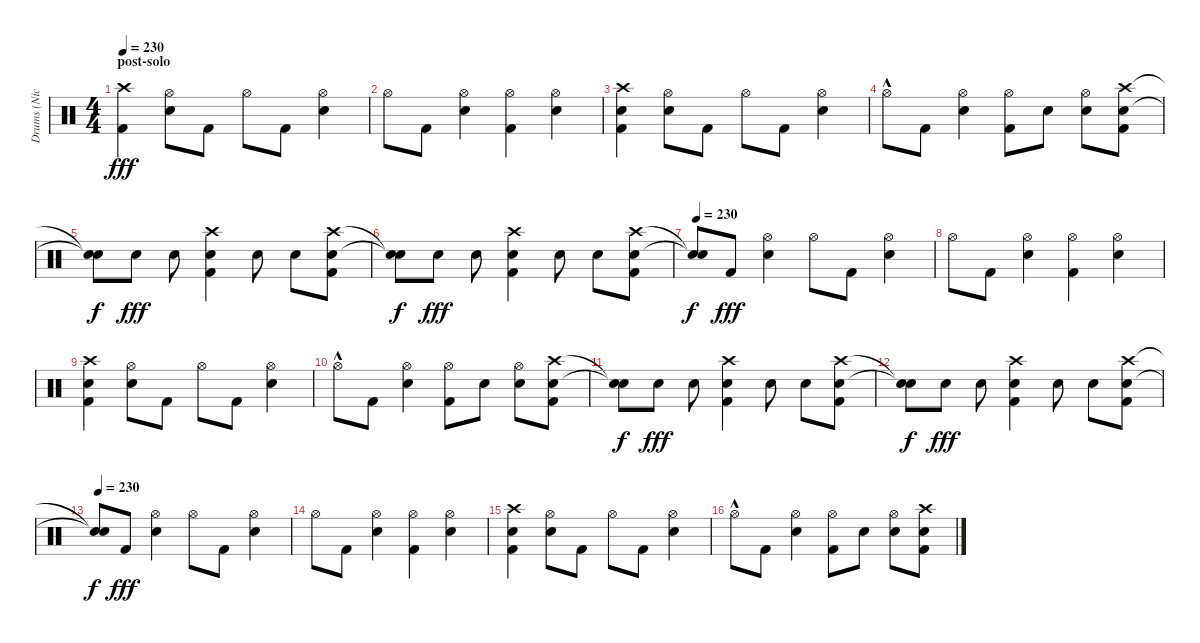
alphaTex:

\track ("Drums (Nicko)" "Drums (Nic") {instrument percussion}
\staff {score}
\articulation defaults
\ts (4 4)
\section ("" "post-solo")
\tempo 230
\clef neutral
\ks c
("Crash high (hit)" "Kick (hit) 2").4{dy fff} ("Hi-Hat (open)" "Electric Snare (hit)").8 "Kick (hit) 2".8 "Hi-Hat (open)".8 "Kick (hit) 2".8 ("Hi-Hat (open)" "Electric Snare (hit)").4 |
"Hi-Hat (open)".8 "Kick (hit) 2".8 ("Hi-Hat (open)" "Electric Snare (hit)").4 ("Hi-Hat (open)" "Kick (hit) 2").4 ("Hi-Hat (open)" "Electric Snare (hit)").4 |
("Crash high (hit)" "Electric Snare (hit)" "Kick (hit) 2").4 ("Hi-Hat (open)" "Electric Snare (hit)").8 "Kick (hit) 2".8 "Hi-Hat (open)".8 "Kick (hit) 2".8 ("Hi-Hat (open)" "Electric Snare (hit)").4 |
"Hi-Hat (open)"{hac}.8 "Kick (hit) 2".8 ("Hi-Hat (open)" "Electric Snare (hit)").4 ("Hi-Hat (open)" "Kick (hit) 2").8 "Electric Snare (hit)".8 ("Hi-Hat (open)" "Electric Snare (hit)").8 ("Crash high (hit)" "Electric Snare (hit)" "Kick (hit) 2").8 |
("Snare (hit)"{t} "Snare (hit)"{t}).8{dy f} "Electric Snare (hit)".8{dy fff} "Electric Snare (hit)".8 ("Crash high (hit)" "Electric Snare (hit)" "Kick (hit) 2").4 "Electric Snare (hit)".8 "Electric Snare (hit)".8 ("Crash high (hit)" "Electric Snare (hit)" "Kick (hit) 2").8 |
("Snare (hit)"{t} "Snare (hit)"{t}).8{dy f} "Electric Snare (hit)".8{dy fff} "Electric Snare (hit)".8 ("Crash high (hit)" "Electric Snare (hit)" "Kick (hit) 2").4 "Electric Snare (hit)".8 "Electric Snare (hit)".8 ("Crash high (hit)" "Electric Snare (hit)" "Kick (hit) 2").8 |
\tempo 230
("Snare (hit)"{t} "Snare (hit)"{t}).8{dy f} "Kick (hit) 2".8{dy fff} ("Hi-Hat (open)" "Electric Snare (hit)").4 "Hi-Hat (open)".8 "Kick (hit) 2".8 ("Hi-Hat (open)" "Electric Snare (hit)").4 |
"Hi-Hat (open)".8 "Kick (hit) 2".8 ("Hi-Hat (open)" "Electric Snare (hit)").4 ("Hi-Hat (open)" "Kick (hit) 2").4 ("Hi-Hat (open)" "Electric Snare (hit)").4 |
("Crash high (hit)" "Electric Snare (hit)" "Kick (hit) 2").4 ("Hi-Hat (open)" "Electric Snare (hit)").8 "Kick (hit) 2".8 "Hi-Hat (open)".8 "Kick (hit) 2".8 ("Hi-Hat (open)" "Electric Snare (hit)").4 |
"Hi-Hat (open)"{hac}.8 "Kick (hit) 2".8 ("Hi-Hat (open)" "Electric Snare (hit)").4 ("Hi-Hat (open)" "Kick (hit) 2").8 "Electric Snare (hit)".8 ("Hi-Hat (open)" "Electric Snare (hit)").8 ("Crash high (hit)" "Electric Snare (hit)" "Kick (hit) 2").8 |
("Snare (hit)"{t} "Snare (hit)"{t}).8{dy f} "Electric Snare (hit)".8{dy fff} "Electric Snare (hit)".8 ("Crash high (hit)" "Electric Snare (hit)" "Kick (hit) 2").4 "Electric Snare (hit)".8 "Electric Snare (hit)".8 ("Crash high (hit)" "Electric Snare (hit)" "Kick (hit) 2").8 |
("Snare (hit)"{t} "Snare (hit)"{t}).8{dy f} "Electric Snare (hit)".8{dy fff} "Electric Snare (hit)".8 ("Crash high (hit)" "Electric Snare (hit)" "Kick (hit) 2").4 "Electric Snare (hit)".8 "Electric Snare (hit)".8 ("Crash high (hit)" "Electric Snare (hit)" "Kick (hit) 2").8 |
\tempo 230
("Snare (hit)"{t} "Snare (hit)"{t}).8{dy f} "Kick (hit) 2".8{dy fff} ("Hi-Hat (open)" "Electric Snare (hit)").4 "Hi-Hat (open)".8 "Kick (hit) 2".8 ("Hi-Hat (open)" "Electric Snare (hit)").4 |
"Hi-Hat (open)".8 "Kick (hit) 2".8 ("Hi-Hat (open)" "Electric Snare (hit)").4 ("Hi-Hat (open)" "Kick (hit) 2").4 ("Hi-Hat (open)" "Electric Snare (hit)").4 |
("Crash high (hit)" "Electric Snare (hit)" "Kick (hit) 2").4 ("Hi-Hat (open)" "Electric Snare (hit)").8 "Kick (hit) 2".8 "Hi-Hat (open)".8 "Kick (hit) 2".8 ("Hi-Hat (open)" "Electric Snare (hit)").4 |
"Hi-Hat (open)"{hac}.8 "Kick (hit) 2".8 ("Hi-Hat (open)" "Electric Snare (hit)").4 ("Hi-Hat (open)" "Kick (hit) 2").8 "Electric Snare (hit)".8 ("Hi-Hat (open)" "Electric Snare (hit)").8 ("Crash high (hit)" "Electric Snare (hit)" "Kick (hit) 2").8
